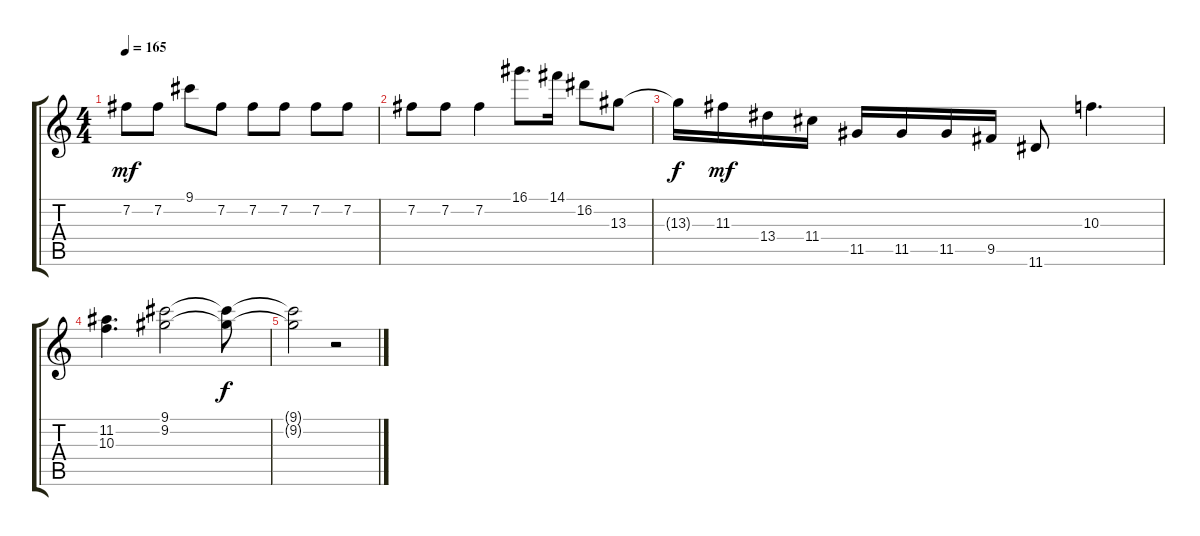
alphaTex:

\track "" {instrument distortionguitar}
\staff {score tabs}
\tuning (E4 B3 G3 D3 A2 E2) {hide}
\ts (4 4)
\tempo 165
\clef g2
\ks c
7.2.8{dy mf} 7.2.8 9.1.8 7.2.8 7.2.8 7.2.8 7.2.8 7.2.8 |
7.2.8 7.2.8 7.2.4 16.1.8{d} 14.1.16 16.2.8 13.3.8 |
13.3{t}.16{dy f} 11.3.16{dy mf} 13.4.16 11.4.16 11.5.16 11.5.16 11.5.16 9.5.16 11.6.8 10.3.4{d} |
(11.2 10.3).4{d} (9.1 9.2).2 (9.1{t} 9.2{t}).8{dy f} |
(9.1{t} 9.2{t}).2 r.2
